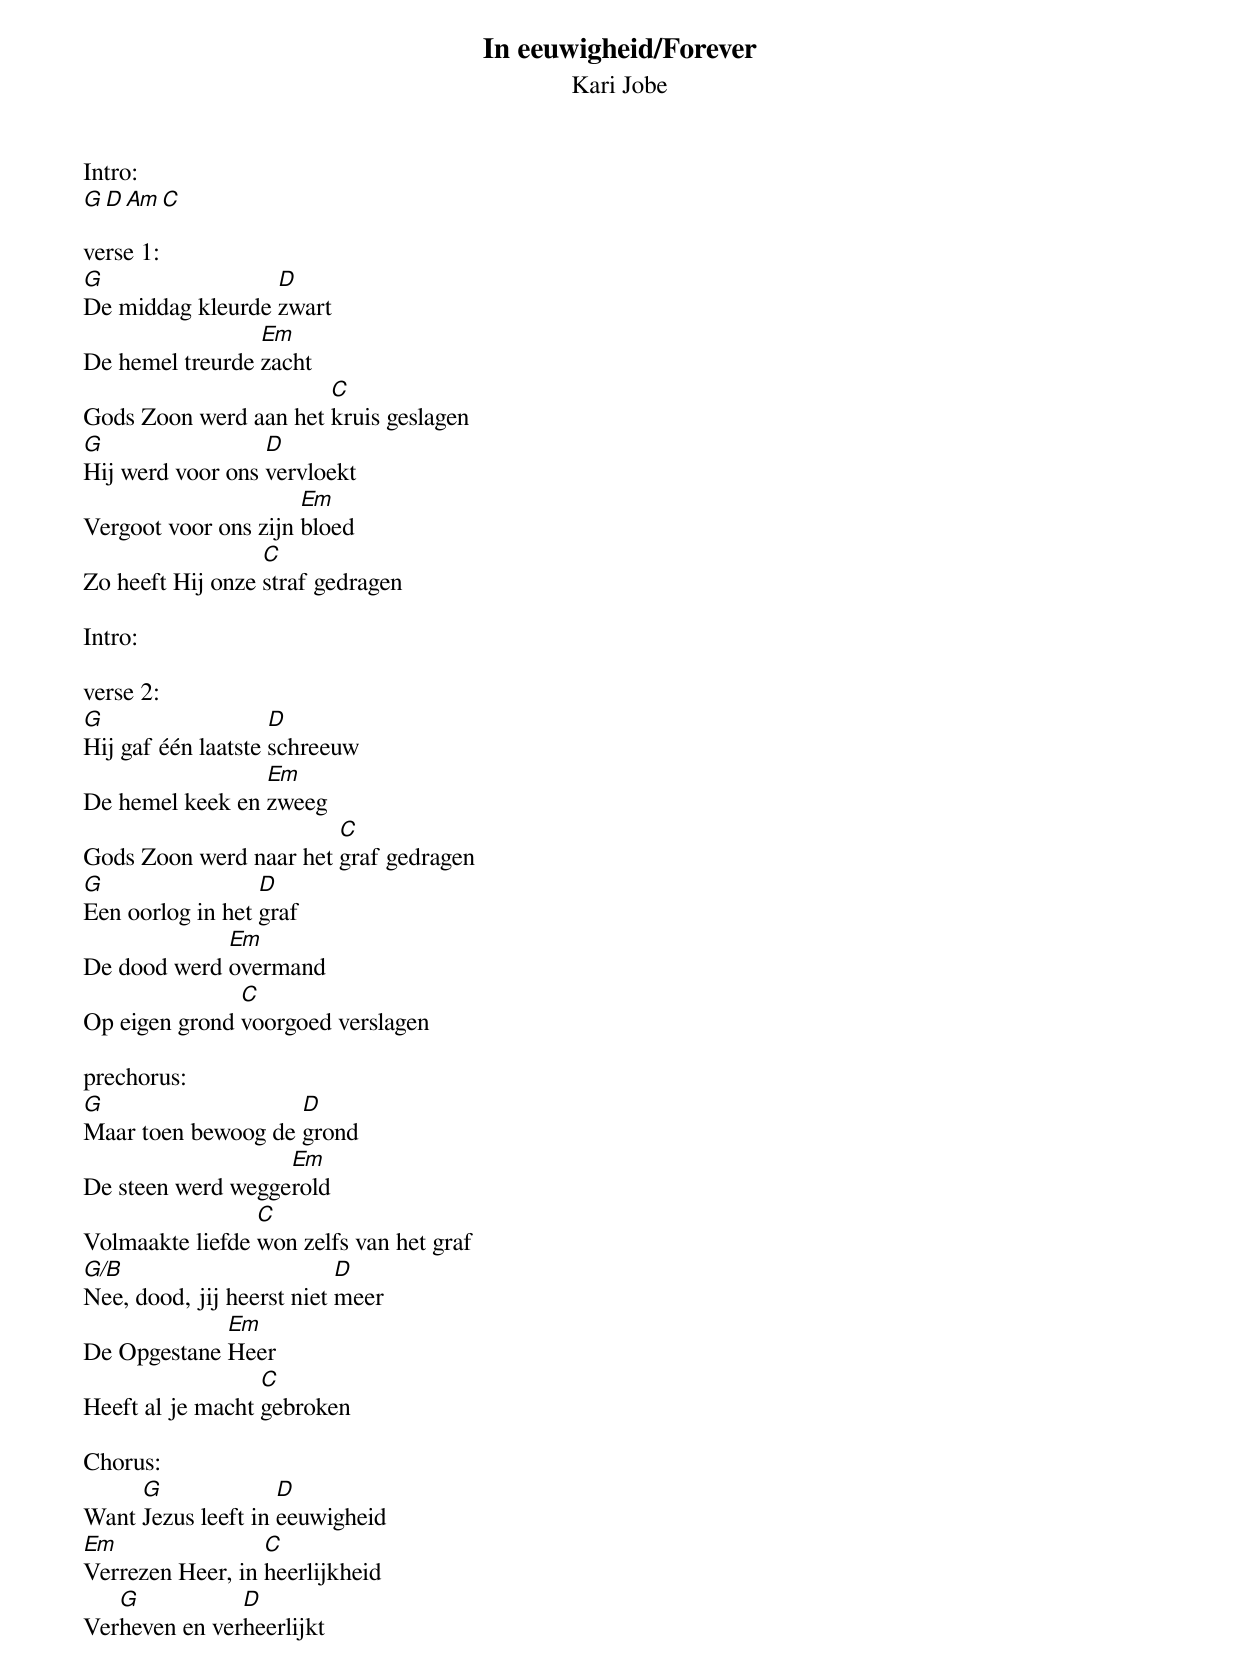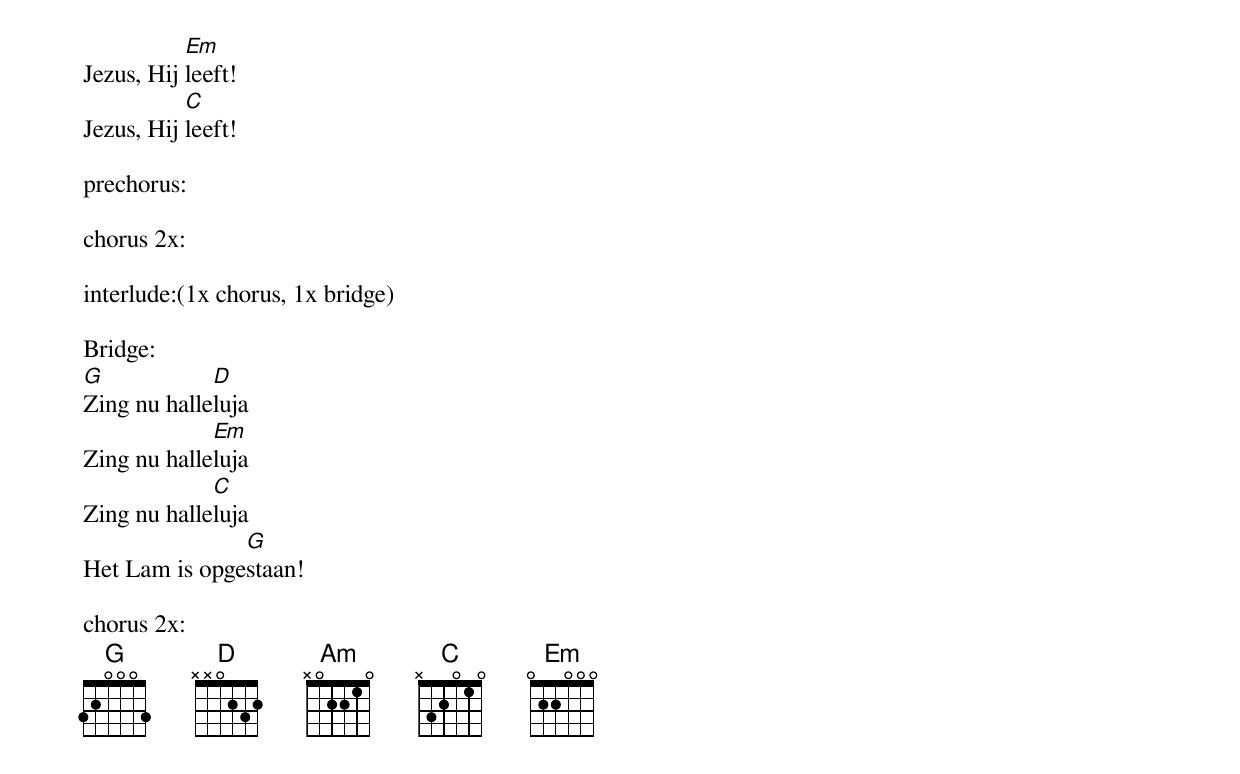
{title: In eeuwigheid/Forever}
{subtitle: Kari Jobe}
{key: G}
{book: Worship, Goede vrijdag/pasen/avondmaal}

Intro:
[G][D][Am][C]

verse 1:
[G]De middag kleurde [D]zwart
De hemel treurde [Em]zacht
Gods Zoon werd aan het [C]kruis geslagen
[G]Hij werd voor ons [D]vervloekt
Vergoot voor ons zijn [Em]bloed
Zo heeft Hij onze [C]straf gedragen

Intro:

verse 2:
[G]Hij gaf één laatste [D]schreeuw
De hemel keek en [Em]zweeg
Gods Zoon werd naar het [C]graf gedragen
[G]Een oorlog in het [D]graf
De dood werd [Em]overmand
Op eigen grond [C]voorgoed verslagen

prechorus:
[G]Maar toen bewoog de [D]grond
De steen werd wegge[Em]rold
Volmaakte liefde [C]won zelfs van het graf
[G/B]Nee, dood, jij heerst niet [D]meer
De Opgestane [Em]Heer
Heeft al je macht [C]gebroken

Chorus:
Want [G]Jezus leeft in [D]eeuwigheid
[Em]Verrezen Heer, in [C]heerlijkheid
Ver[G]heven en ver[D]heerlijkt
Jezus, Hij [Em]leeft!
Jezus, Hij [C]leeft!

prechorus:

chorus 2x:

interlude:(1x chorus, 1x bridge)

Bridge:
[G]Zing nu halle[D]luja
Zing nu halle[Em]luja
Zing nu halle[C]luja
Het Lam is opge[G]staan!

chorus 2x:
